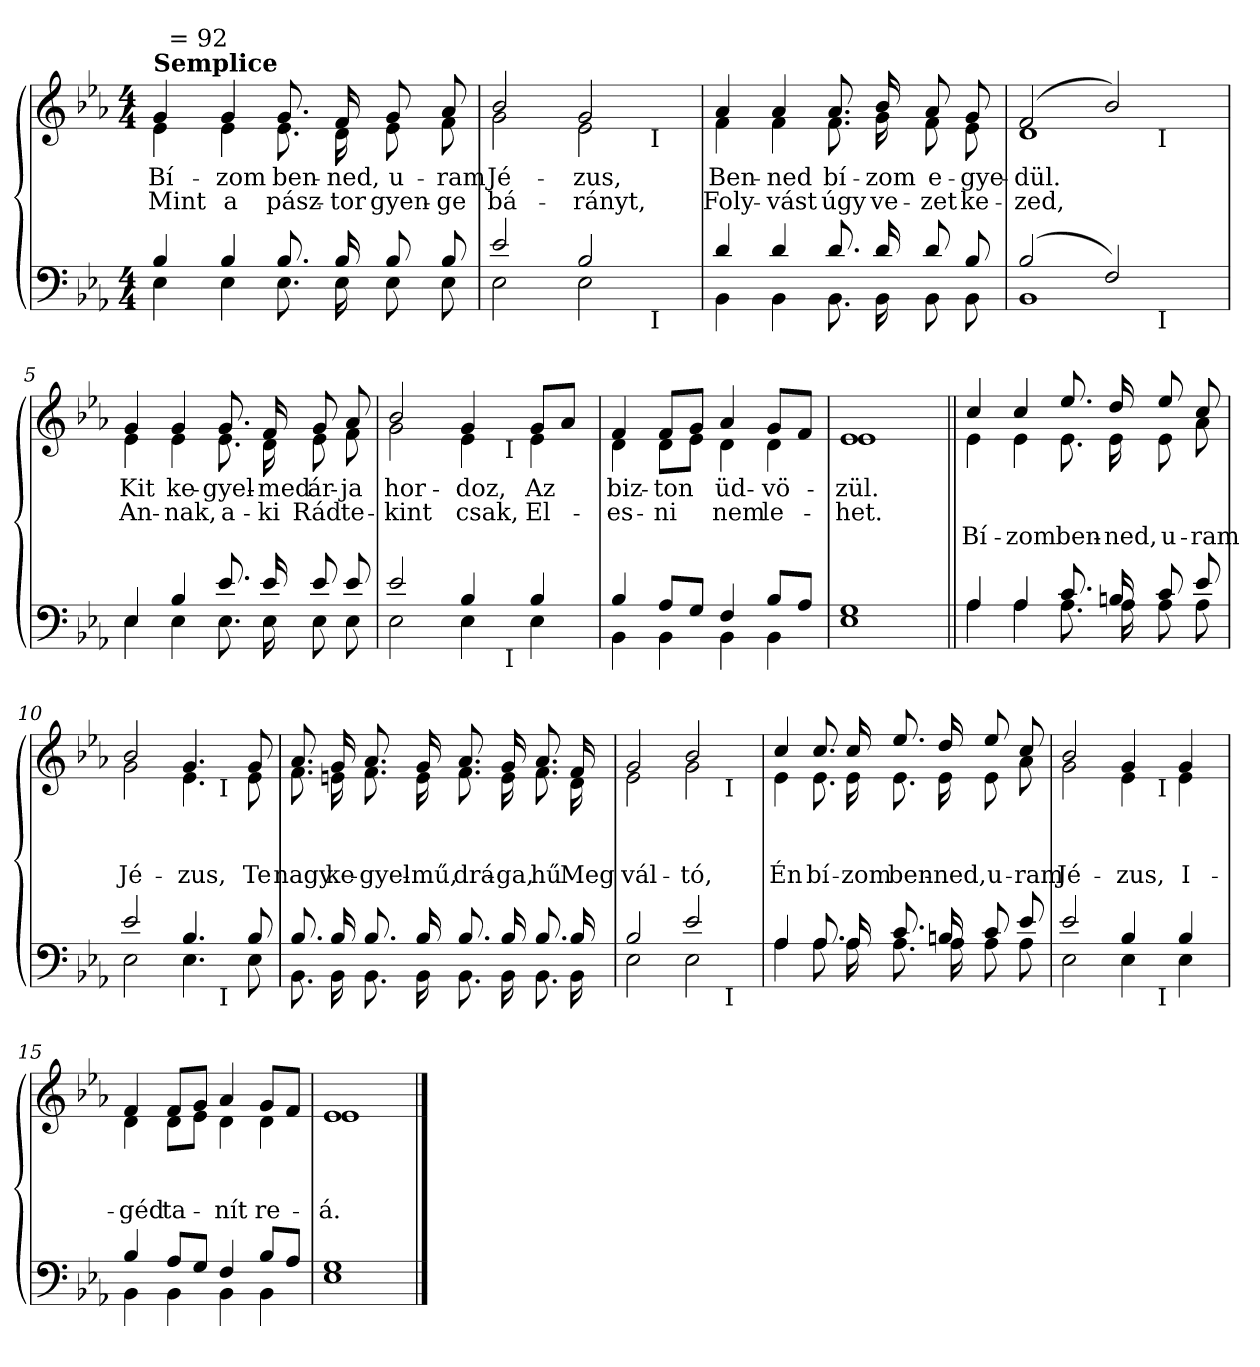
**kern	**kern	**text	**text	**text
*part2	*part1	*part1	*part1	*part1
*staff2	*staff1	*staff1	*staff1	*staff1
*clefF4	*clefG2	*	*	*
*k[b-e-a-]	*k[b-e-a-]	*	*	*
*E-:	*E-:	*	*	*
*M4/4	*M4/4	*	*	*
=1	=1	=1	=1	=1
*^	*^	*	*	*
!	!	!LO:TX:a:B:t=Semplice	!	!	!	!
!	!	!	!	!LO:LY:b	!LO:LY:b	!
*	*	*	*^	*	*	*
4B-/	4E-\	4g/	4e-\	32ryy	Bí-	Mint	.
!	!	!	!	!LO:TX:a:t== 92	!	!	!
.	.	.	.	2ryy	.	.	.
!	!	!	!	!	!LO:LY:b	!LO:LY:b	!
4B-/	4E-\	4g/	4e-\	.	-zom	a	.
!	!	!	!	!	!LO:LY:b	!LO:LY:b	!
8.B-/	8.E-\	8.g/	8.e-\	.	ben-	pász-	.
.	.	.	.	4...ryy	.	.	.
!	!	!	!	!	!LO:LY:b	!LO:LY:b	!
16B-/	16E-\	16f/	16d\	.	-ned,	-tor	.
!	!	!	!	!	!LO:LY:b	!LO:LY:b	!
8B-/	8E-\	8g/	8e-\	.	u-	gyen-	.
!	!	!	!	!	!LO:LY:b	!LO:LY:b	!
8B-/	8E-\	8a-/	8f\	.	-ram	-ge	.
=2	=2	=2	=2	=2	=2	=2	=2
!	!	!	!	!	!LO:LY:b	!LO:LY:b	!
*	*^	*	*	*	*	*	*
2e-/	2E-\	2ryy	2b-/	2g\	2ryy	Jé-	bá-	.
!	!	!	!	!	!	!LO:LY:b	!LO:LY:b	!
2B-/	2E-\	4ryy	2g/	2e-\	4ryy	-zus,	-rányt,	.
.	.	32ryy	.	.	32ryy	.	.	.
!	!	!	!	!	!LO:TX:b:t=I	!	!	!
!	!	!LO:TX:b:t=I	!	!	!	!	!	!
.	.	8..ryy	.	.	8..ryy	.	.	.
*	*v	*v	*	*	*	*	*	*
*	*	*	*v	*v	*	*	*
=3	=3	=3	=3	=3	=3	=3
*	*^	*	*^	*	*	*
!	!	!	!	!	!	!LO:LY:b	!LO:LY:b	!
*	*v	*v	*	*	*	*	*	*
*	*	*	*v	*v	*	*	*
4d/	4BB-\	4a-/	4f\	Ben-	Foly-	.
!	!	!	!	!LO:LY:b	!LO:LY:b	!
4d/	4BB-\	4a-/	4f\	-ned	-vást	.
!	!	!	!	!LO:LY:b	!LO:LY:b	!
8.d/	8.BB-\	8.a-/	8.f\	bí-	úgy	.
!	!	!	!	!LO:LY:b	!LO:LY:b	!
16d/	16BB-\	16b-/	16g\	-zom	ve-	.
!	!	!	!	!LO:LY:b	!LO:LY:b	!
8d/	8BB-\	8a-/	8f\	e-	-zet	.
!	!	!	!	!LO:LY:b	!LO:LY:b	!
8B-/	8BB-\	8g/	8e-\	-gye-	ke-	.
=4	=4	=4	=4	=4	=4	=4
!	!	!	!	!LO:LY:b	!LO:LY:b	!
*	*^	*	*^	*	*	*
(>2B-/	1BB-	2ryy	(>2f/	1d	2ryy	-dül.	-zed,	.
2F/)	.	8..ryy	2b-/)	.	8..ryy	.	.	.
!	!	!	!	!	!LO:TX:b:t=I	!	!	!
!	!	!LO:TX:b:t=I	!	!	!	!	!	!
.	.	4ryy	.	.	4ryy	.	.	.
.	.	32ryy	.	.	32ryy	.	.	.
*	*v	*v	*	*	*	*	*	*
*	*	*	*v	*v	*	*	*
!!LO:LB:g=z
=5	=5	=5	=5	=5	=5	=5
*	*^	*	*^	*	*	*
!	!	!	!	!	!	!LO:LY:b	!LO:LY:b	!
*	*v	*v	*	*	*	*	*	*
*	*	*	*v	*v	*	*	*
4E-/	4E-\	4g/	4e-\	Kit	An-	.
!	!	!	!	!LO:LY:b	!LO:LY:b	!
4B-/	4E-\	4g/	4e-\	ke-	-nak,	.
!	!	!	!	!LO:LY:b	!LO:LY:b	!
8.e-/	8.E-\	8.g/	8.e-\	-gyel-	a-	.
!	!	!	!	!LO:LY:b	!LO:LY:b	!
16e-/	16E-\	16f/	16d\	-med	-ki	.
!	!	!	!	!LO:LY:b	!LO:LY:b	!
8e-/	8E-\	8g/	8e-\	ár-	Rád	.
!	!	!	!	!LO:LY:b	!LO:LY:b	!
8e-/	8E-\	8a-/	8f\	-ja	te-	.
=6	=6	=6	=6	=6	=6	=6
!	!	!	!	!LO:LY:b	!LO:LY:b	!
*	*^	*	*^	*	*	*
2e-/	2E-\	2ryy	2b-/	2g\	2ryy	hor-	-kint	.
!	!	!	!	!	!	!LO:LY:b	!LO:LY:b	!
4B-/	4E-\	8ryy	4g/	4e-\	8ryy	-doz,	csak,	.
.	.	32ryy	.	.	32ryy	.	.	.
!	!	!	!	!	!LO:TX:b:t=I	!	!	!
!	!	!LO:TX:b:t=I	!	!	!	!	!	!
.	.	4ryy	.	.	4ryy	.	.	.
!	!	!	!	!	!	!LO:LY:b	!LO:LY:b	!
4B-/	4E-\	.	8g/L	4e-\	.	Az	El-	.
.	.	.	8a-/J	.	.	.	.	.
.	.	16.ryy	.	.	16.ryy	.	.	.
*	*v	*v	*	*	*	*	*	*
*	*	*	*v	*v	*	*	*
=7	=7	=7	=7	=7	=7	=7
*	*^	*	*^	*	*	*
!	!	!	!	!	!	!LO:LY:b	!LO:LY:b	!
*	*v	*v	*	*	*	*	*	*
*	*	*	*v	*v	*	*	*
4B-/	4BB-\	4f/	4d\	biz-	-es-	.
!	!	!	!	!LO:LY:b	!LO:LY:b	!
8A-/L	4BB-\	8f/L	8d\L	-ton	-ni	.
8G/J	.	8g/J	8e-\J	.	.	.
!	!	!	!	!LO:LY:b	!LO:LY:b	!
4F/	4BB-\	4a-/	4d\	üd-	nem	.
!	!	!	!	!LO:LY:b	!LO:LY:b	!
8B-/L	4BB-\	8g/L	4d\	-vö-	le-	.
8A-/J	.	8f/J	.	.	.	.
=8	=8	=8	=8	=8	=8	=8
!	!	!	!	!LO:LY:b	!LO:LY:b	!
1G	1E-	1e-	1e-	-zül.	-het.	.
!!LO:LB:g=z	!!
=9||	=9||	=9||	=9||	=9||	=9||	=9||
!	!	!	!	!	!	!LO:LY:b
4A-/	4A-\	4cc/	4e-\	.	.	Bí-
!	!	!	!	!	!	!LO:LY:b
4A-/	4A-\	4cc/	4e-\	.	.	-zom
!	!	!	!	!	!	!LO:LY:b
8.c/	8.A-\	8.ee-/	8.e-\	.	.	ben-
!	!	!	!	!	!	!LO:LY:b
16Bn/	16A-\	16dd/	16e-\	.	.	-ned,
!	!	!	!	!	!	!LO:LY:b
8c/	8A-\	8ee-/	8e-\	.	.	u-
!	!	!	!	!	!	!LO:LY:b
8e-/	8A-\	8cc/	8a-\	.	.	-ram
=10	=10	=10	=10	=10	=10	=10
!	!	!	!	!	!	!LO:LY:b
*	*^	*	*^	*	*	*
2e-/	2E-\	2ryy	2b-/	2g\	2ryy	.	.	Jé-
!	!	!	!	!	!	!	!	!LO:LY:b
4.B-/	4.E-\	8..ryy	4.g/	4.e-\	8..ryy	.	.	-zus,
!	!	!	!	!	!LO:TX:b:t=I	!	!	!
!	!	!LO:TX:b:t=I	!	!	!	!	!	!
.	.	4ryy	.	.	4ryy	.	.	.
!	!	!	!	!	!	!	!	!LO:LY:b
8B-/	8E-\	.	8g/	8e-\	.	.	.	Te
.	.	32ryy	.	.	32ryy	.	.	.
*	*v	*v	*	*	*	*	*	*
*	*	*	*v	*v	*	*	*
=11	=11	=11	=11	=11	=11	=11
*	*^	*	*^	*	*	*
!	!	!	!	!	!	!	!	!LO:LY:b
*	*v	*v	*	*	*	*	*	*
*	*	*	*v	*v	*	*	*
8.B-/	8.BB-\	8.a-/	8.f\	.	.	nagy
!	!	!	!	!	!	!LO:LY:b
16B-/	16BB-\	16g/	16en\	.	.	ke-
!	!	!	!	!	!	!LO:LY:b
8.B-/	8.BB-\	8.a-/	8.f\	.	.	-gyel-
!	!	!	!	!	!	!LO:LY:b
16B-/	16BB-\	16g/	16e\	.	.	-mű,
!	!	!	!	!	!	!LO:LY:b
8.B-/	8.BB-\	8.a-/	8.f\	.	.	drá-
!	!	!	!	!	!	!LO:LY:b
16B-/	16BB-\	16g/	16e\	.	.	-ga,
!	!	!	!	!	!	!LO:LY:b
8.B-/	8.BB-\	8.a-/	8.f\	.	.	hű
!	!	!	!	!	!	!LO:LY:b
16B-/	16BB-\	16f/	16d\	.	.	Meg­
!!LO:LB:g=z
=12	=12	=12	=12	=12	=12	=12
!	!	!	!	!	!	!LO:LY:b
*	*^	*	*^	*	*	*
2B-/	2E-\	2.ryy	2g/	2e-\	2.ryy	.	.	vál-
!	!	!	!	!	!	!	!	!LO:LY:b
2e-/	2E-\	.	2b-/	2g\	.	.	.	-tó,
!	!	!	!	!	!LO:TX:b:t=I	!	!	!
!	!	!LO:TX:b:t=I	!	!	!	!	!	!
.	.	4ryy	.	.	4ryy	.	.	.
*	*v	*v	*	*	*	*	*	*
*	*	*	*v	*v	*	*	*
=13	=13	=13	=13	=13	=13	=13
*	*^	*	*^	*	*	*
!	!	!	!	!	!	!	!	!LO:LY:b
*	*v	*v	*	*	*	*	*	*
*	*	*	*v	*v	*	*	*
4A-/	4A-\	4cc/	4e-\	.	.	Én
!	!	!	!	!	!	!LO:LY:b
8.A-/	8.A-\	8.cc/	8.e-\	.	.	bí-
!	!	!	!	!	!	!LO:LY:b
16A-/	16A-\	16cc/	16e-\	.	.	-zom
!	!	!	!	!	!	!LO:LY:b
8.c/	8.A-\	8.ee-/	8.e-\	.	.	ben-
!	!	!	!	!	!	!LO:LY:b
16Bn/	16A-\	16dd/	16e-\	.	.	-ned,
!	!	!	!	!	!	!LO:LY:b
8c/	8A-\	8ee-/	8e-\	.	.	u-
!	!	!	!	!	!	!LO:LY:b
8e-/	8A-\	8cc/	8a-\	.	.	-ram
=14	=14	=14	=14	=14	=14	=14
!	!	!	!	!	!	!LO:LY:b
*	*^	*	*^	*	*	*
2e-/	2E-\	2ryy	2b-/	2g\	2ryy	.	.	Jé-
!	!	!	!	!	!	!	!	!LO:LY:b
4B-/	4E-\	8ryy	4g/	4e-\	8ryy	.	.	-zus,
.	.	32ryy	.	.	32ryy	.	.	.
!	!	!	!	!	!LO:TX:b:t=I	!	!	!
!	!	!LO:TX:b:t=I	!	!	!	!	!	!
.	.	4ryy	.	.	4ryy	.	.	.
!	!	!	!	!	!	!	!	!LO:LY:b
4B-/	4E-\	.	4g/	4e-\	.	.	.	I-
.	.	16.ryy	.	.	16.ryy	.	.	.
*	*v	*v	*	*	*	*	*	*
*	*	*	*v	*v	*	*	*
=15	=15	=15	=15	=15	=15	=15
*	*^	*	*^	*	*	*
!	!	!	!	!	!	!	!	!LO:LY:b
*	*v	*v	*	*	*	*	*	*
*	*	*	*v	*v	*	*	*
4B-/	4BB-\	4f/	4d\	.	.	-géd
!	!	!	!	!	!	!LO:LY:b
8A-/L	4BB-\	8f/L	8d\L	.	.	ta-
8G/J	.	8g/J	8e-\J	.	.	.
!	!	!	!	!	!	!LO:LY:b
4F/	4BB-\	4a-/	4d\	.	.	-nít
!	!	!	!	!	!	!LO:LY:b
8B-/L	4BB-\	8g/L	4d\	.	.	re-
8A-/J	.	8f/J	.	.	.	.
=16	=16	=16	=16	=16	=16	=16
!	!	!	!	!	!	!LO:LY:b
1G	1E-	1e-	1e-	.	.	-á.
*v	*v	*	*	*	*	*
*	*v	*v	*	*	*
==	==	==	==	==
*-	*-	*-	*-	*-
